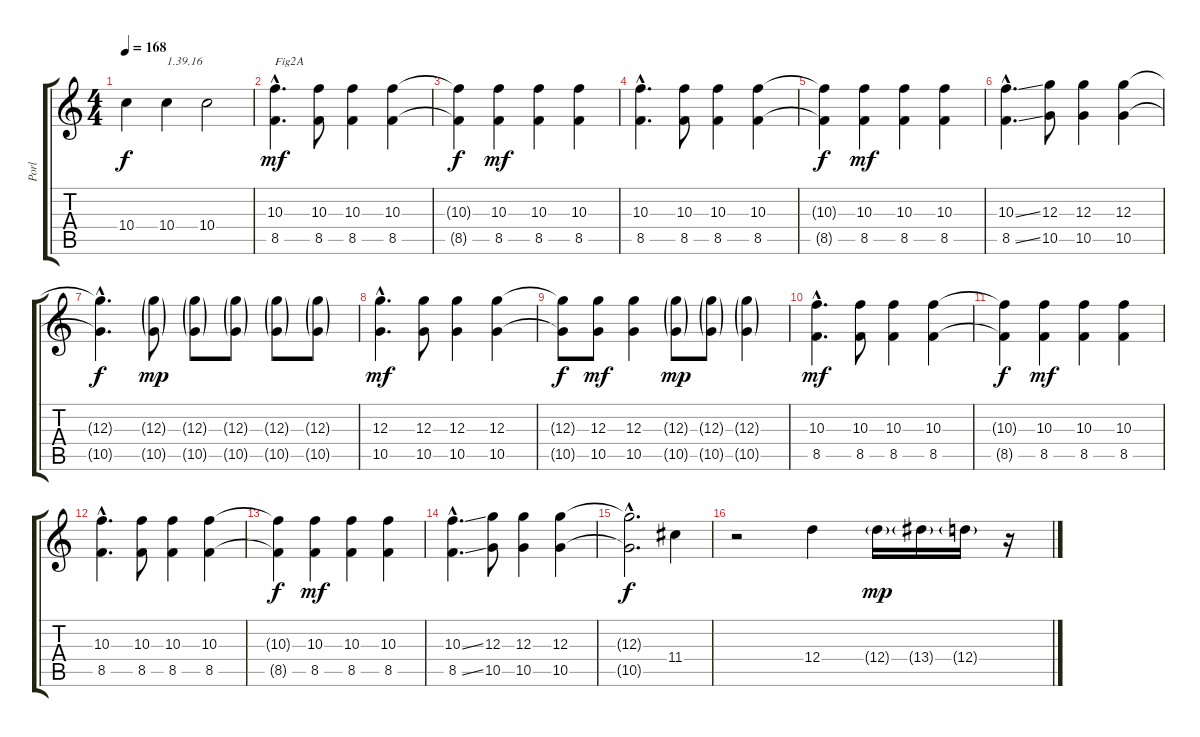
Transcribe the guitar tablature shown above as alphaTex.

\track ("Porl" "Porl") {instrument acousticguitarnylon}
\staff {score tabs}
\tuning (E4 B3 G3 D3 A2 E2) {hide}
\ts (4 4)
\tempo 168
\clef g2
\ks c
10.4.4{dy f} 10.4.4{txt "1.39.16"} 10.4.2 |
(10.3{hac} 8.5{hac}).4{d txt "Fig2A" dy mf} (10.3 8.5).8 (10.3 8.5).4 (10.3 8.5).4 |
(10.3{t} 8.5{t}).4{dy f} (10.3 8.5).4{dy mf} (10.3 8.5).4 (10.3 8.5).4 |
(10.3{hac} 8.5{hac}).4{d} (10.3 8.5).8 (10.3 8.5).4 (10.3 8.5).4 |
(10.3{t} 8.5{t}).4{dy f} (10.3 8.5).4{dy mf} (10.3 8.5).4 (10.3 8.5).4 |
(10.3{ss hac} 8.5{ss hac}).4{d} (12.3 10.5).8 (12.3 10.5).4 (12.3 10.5).4 |
(12.3{hac t} 10.5{hac t}).4{d dy f} (12.3{g} 10.5{g}).8{dy mp} (12.3{g} 10.5{g}).8 (12.3{g} 10.5{g}).8 (12.3{g} 10.5{g}).8 (12.3{g} 10.5{g}).8 |
(12.3{hac} 10.5{hac}).4{d dy mf} (12.3 10.5).8 (12.3 10.5).4 (12.3 10.5).4 |
(12.3{t} 10.5{t}).8{dy f} (12.3 10.5).8{dy mf} (12.3 10.5).4 (12.3{g} 10.5{g}).8{dy mp} (12.3{g} 10.5{g}).8 (12.3{g} 10.5{g}).4 |
(10.3{hac} 8.5{hac}).4{d dy mf} (10.3 8.5).8 (10.3 8.5).4 (10.3 8.5).4 |
(10.3{t} 8.5{t}).4{dy f} (10.3 8.5).4{dy mf} (10.3 8.5).4 (10.3 8.5).4 |
(10.3{hac} 8.5{hac}).4{d} (10.3 8.5).8 (10.3 8.5).4 (10.3 8.5).4 |
(10.3{t} 8.5{t}).4{dy f} (10.3 8.5).4{dy mf} (10.3 8.5).4 (10.3 8.5).4 |
(10.3{ss hac} 8.5{ss hac}).4{d} (12.3 10.5).8 (12.3 10.5).4 (12.3 10.5).4 |
(12.3{hac t} 10.5{hac t}).2{d dy f} 11.4.4 |
r.2 12.4.4 12.4{g}.16{dy mp} 13.4{g}.16 12.4{g}.16 r.16
